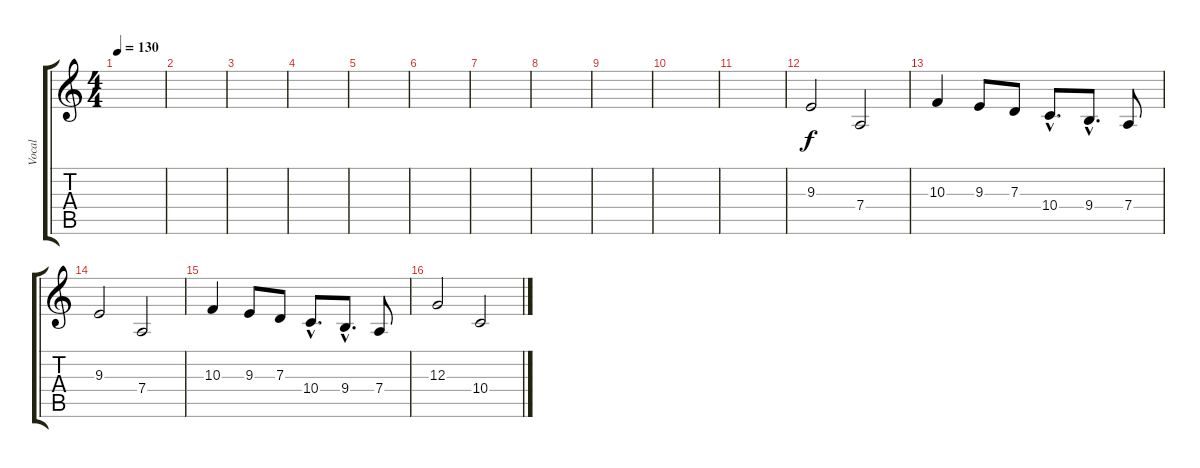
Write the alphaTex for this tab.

\track ("Vocal" "Vocal") {instrument trumpet}
\staff {score tabs}
\tuning (E4 B3 G3 D3 A2 E2) {hide}
\ts (4 4)
\tempo 130
\clef g2
\ks c
|
|
|
|
|
|
|
|
|
|
|
9.3.2 7.4.2 |
10.3.4 9.3.8 7.3.8 10.4{hac}.8{d} 9.4{hac}.8{d} 7.4.8 |
9.3.2 7.4.2 |
10.3.4 9.3.8 7.3.8 10.4{hac}.8{d} 9.4{hac}.8{d} 7.4.8 |
12.3.2 10.4.2
